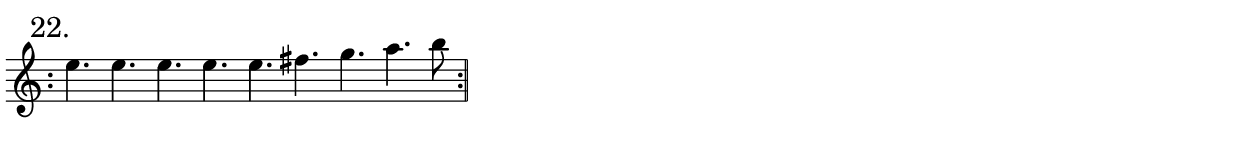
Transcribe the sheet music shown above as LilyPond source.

\version "2.19.80"


phrase = \relative c'' {

  \mark "22." 
  \cadenzaOn
  e4. e e e e fis g a b8

}

\score {
  \defineBarLine ":" #'("" ":" "")
  \new Staff = "phrase" {
    \bar ":"
    \phrase
    \set Score.repeatCommands = #'(end-repeat)
  }
  \layout {
    \context { \Staff
      defaultBarType = ""
      \remove Time_signature_engraver
      \override BarLine.hair-thickness = #-1
      \override BarLine.thick-thickness = #-1
    }
  }
}
\header { tagline = "" }
\paper {
  top-margin = 1
  bottom-margin = 1
  left-margin = 1
  right-margin = 1
  indent = 0
}

